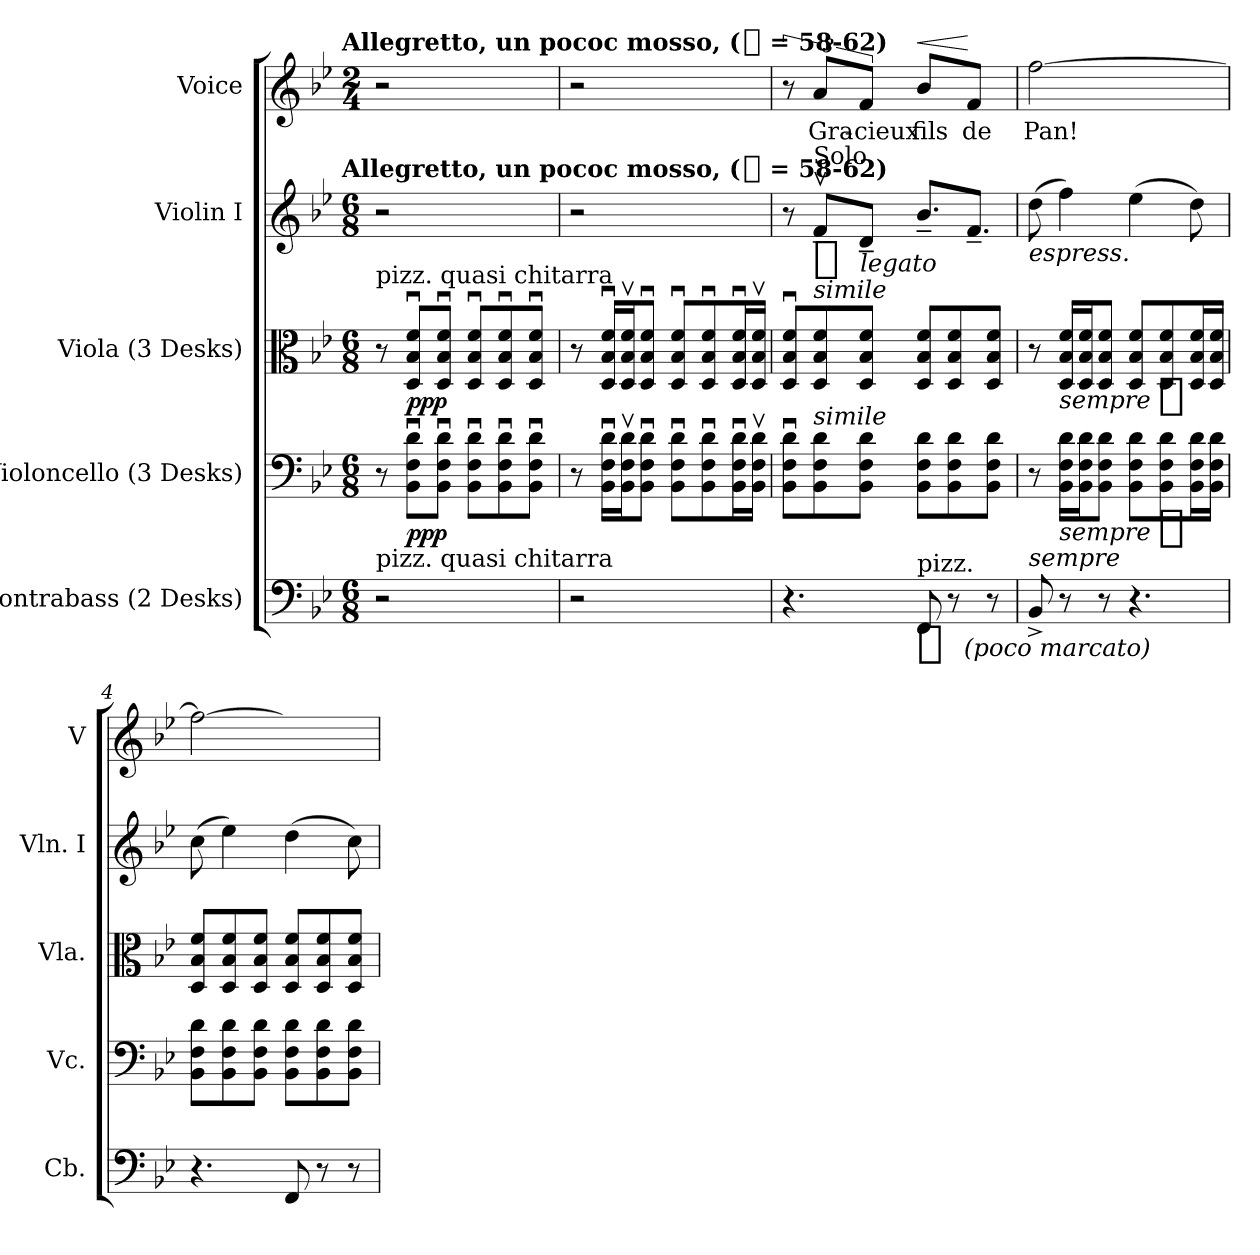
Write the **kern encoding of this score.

**kern	**dynam	**kern	**dynam	**kern	**dynam	**kern	**dynam	**kern	**text	**dynam
*part5	*part5	*part4	*part4	*part3	*part3	*part2	*part2	*part1	*part1	*part1
*staff5	*staff5	*staff4	*staff4	*staff3	*staff3	*staff2	*staff2	*staff1	*staff1	*staff1
*I"Contrabass (2 Desks)	*	*I"Violoncello (3 Desks)	*	*I"Viola (3 Desks)	*	*I"Violin I	*	*I"Voice	*	*
*I'Cb.	*	*I'Vc.	*	*I'Vla.	*	*I'Vln. I	*	*I'V	*	*
*clefF4	*	*clefF4	*	*clefC3	*	*clefG2	*	*clefG2	*	*
*ITrd7c12	*	*	*	*	*	*	*	*	*	*
*k[b-e-]	*	*k[b-e-]	*	*k[b-e-]	*	*k[b-e-]	*	*k[b-e-]	*	*
*B-:	*	*B-:	*	*B-:	*	*B-:	*	*B-:	*	*
!!LO:TX:omd:t=Allegretto, un pococ mosso, ([quarter] = 58-62)
*M6/8	*	*M6/8	*	*M6/8	*	*M6/8	*	*M2/4	*	*
*MM58	*	*MM58	*	*MM58	*	*MM58	*	*MM58	*	*
*	*	*Xtuplet	*	*Xtuplet	*	*	*	*	*	*
=	=	=	=	=	=	=	=	=	=	=
!	!	!	!	!	!	!LO:TX:t=Allegretto, un pococ mosso, ([quarter] = 58-62)	!	!	!	!
!	!	!	!	!LO:TX:a:t=pizz. quasi chitarra	!	!	!	!	!	!
!	!	!LO:TX:b:t=pizz. quasi chitarra	!	!	!	!	!	!	!	!
2r	.	12r	.	12r	.	2r	.	2r	.	.
.	.	12BB-u 12Fu 12duL	ppp	12Du 12B-u 12fuL	ppp	.	.	.	.	.
.	.	12BB-u 12Fu 12duJ	.	12Du 12B-u 12fuJ	.	.	.	.	.	.
.	.	12BB-u 12Fu 12duL	.	12Du 12B-u 12fuL	.	.	.	.	.	.
.	.	12BB-u 12Fu 12du	.	12Du 12B-u 12fu	.	.	.	.	.	.
.	.	12BB-u 12Fu 12duJ	.	12Du 12B-u 12fuJ	.	.	.	.	.	.
=1	=1	=1	=1	=1	=1	=1	=1	=1	=1	=1
2r	.	12r	.	12r	.	2r	.	2r	.	.
.	.	24BB-u 24Fu 24duLL	.	24Du 24B-u 24fuLL	.	.	.	.	.	.
.	.	24BB-v 24Fv 24dvJ	.	24Dv 24B-v 24fvJ	.	.	.	.	.	.
.	.	12BB-u 12Fu 12duJ	.	12Du 12B-u 12fuJ	.	.	.	.	.	.
.	.	12BB-u 12Fu 12duL	.	12Du 12B-u 12fuL	.	.	.	.	.	.
.	.	12BB-u 12Fu 12du	.	12Du 12B-u 12fu	.	.	.	.	.	.
.	.	24BB-u 24Fu 24duL	.	24Du 24B-u 24fuL	.	.	.	.	.	.
.	.	24BB-v 24Fv 24dvJJ	.	24Dv 24B-v 24fvJJ	.	.	.	.	.	.
=2	=2	=2	=2	=2	=2	=2	=2	=2	=2	=2
!LO:N:vis=4.	!	!	!	!	!	!	!	!	!	!
*	*	*	*	*	*	*Xtuplet	*	*	*	*
4r	.	12BB-u 12Fu 12duL	.	12Du 12B-u 12fuL	.	12r	.	12r	.	.
!	!	!	!	!	!	!LO:TX:a:t=Solo	!	!	!	!
!	!	!	!	!LO:TX:a:i:t=simile	!	!	!	!	!	!
!	!	!LO:TX:a:i:t=simile	!	!	!	!	!	!	!	!
!	!	!	!	!	!	!	!LO:DY:b:t=%s legato	!	!	!
.	.	12BB- 12F 12d	.	12D 12B- 12f	.	12f~vL	p	12a/L	Gra-	.
.	.	12BB- 12F 12dJ	.	12D 12B- 12fJ	.	12d~J	.	12f/J	-cieux	.
*Xtuplet	*	*	*	*	*	*	*	*	*	*
!LO:TX:a:t=pizz.	!	!	!	!	!	!	!	!	!	!
!	!LO:DY:b:t=%s (poco marcato)	!	!	!	!	!	!	!	!	!LO:HP:a
12FFF	p	12BB- 12F 12dL	.	12D 12B- 12fL	.	12.b-~L	.	8b-/L	fils	<
12r	.	12BB- 12F 12d	.	12D 12B- 12f	.	.	.	.	.	.
.	.	.	.	.	.	12.f~J	.	8f/J	de	[
12r	.	12BB- 12F 12dJ	.	12D 12B- 12fJ	.	.	.	.	.	.
=3	=3	=3	=3	=3	=3	=3	=3	=3	=3	=3
!	!	!	!	!	!	!LO:TX:b:i:t=espress.	!	!	!	!
!	!	!LO:TX:b:i:t=sempre	!	!	!	!	!	!	!	!
12BBB-^	.	12r	.	12r	.	(12dd	.	[2ff	Pan!	.
!	!	!	!LO:DY:b:t=sempre %s	!	!LO:DY:b:t=sempre %s	!	!	!	!	!
12r	.	24BB- 24F 24dLL	ppp	24D 24B- 24fLL	ppp	6ff)	.	.	.	.
.	.	24BB- 24F 24dJ	.	24D 24B- 24fJ	.	.	.	.	.	.
12r	.	12BB- 12F 12dJ	.	12D 12B- 12fJ	.	.	.	.	.	.
!LO:N:vis=4.	!	!	!	!	!	!	!	!	!	!
4r	.	12BB- 12F 12dL	.	12D 12B- 12fL	.	(6ee-	.	.	.	.
.	.	12BB- 12F 12d	.	12D 12B- 12f	.	.	.	.	.	.
.	.	24BB- 24F 24dL	.	24D 24B- 24fL	.	12dd)	.	.	.	.
.	.	24BB- 24F 24dJJ	.	24D 24B- 24fJJ	.	.	.	.	.	.
=4	=4	=4	=4	=4	=4	=4	=4	=4	=4	=4
!LO:N:vis=4.	!	!	!	!	!	!	!	!	!	!
4r	.	12BB- 12F 12dL	.	12D 12B- 12fL	.	(12cc	.	2ff_	.	.
.	.	12BB- 12F 12d	.	12D 12B- 12f	.	6ee-)	.	.	.	.
.	.	12BB- 12F 12dJ	.	12D 12B- 12fJ	.	.	.	.	.	.
12FFF	.	12BB- 12F 12dL	.	12D 12B- 12fL	.	(6dd	.	.	.	.
12r	.	12BB- 12F 12d	.	12D 12B- 12f	.	.	.	.	.	.
12r	.	12BB- 12F 12dJ	.	12D 12B- 12fJ	.	12cc)	.	.	.	.
=	=	=	=	=	=	=	=	=	=	=
*-	*-	*-	*-	*-	*-	*-	*-	*-	*-	*-
